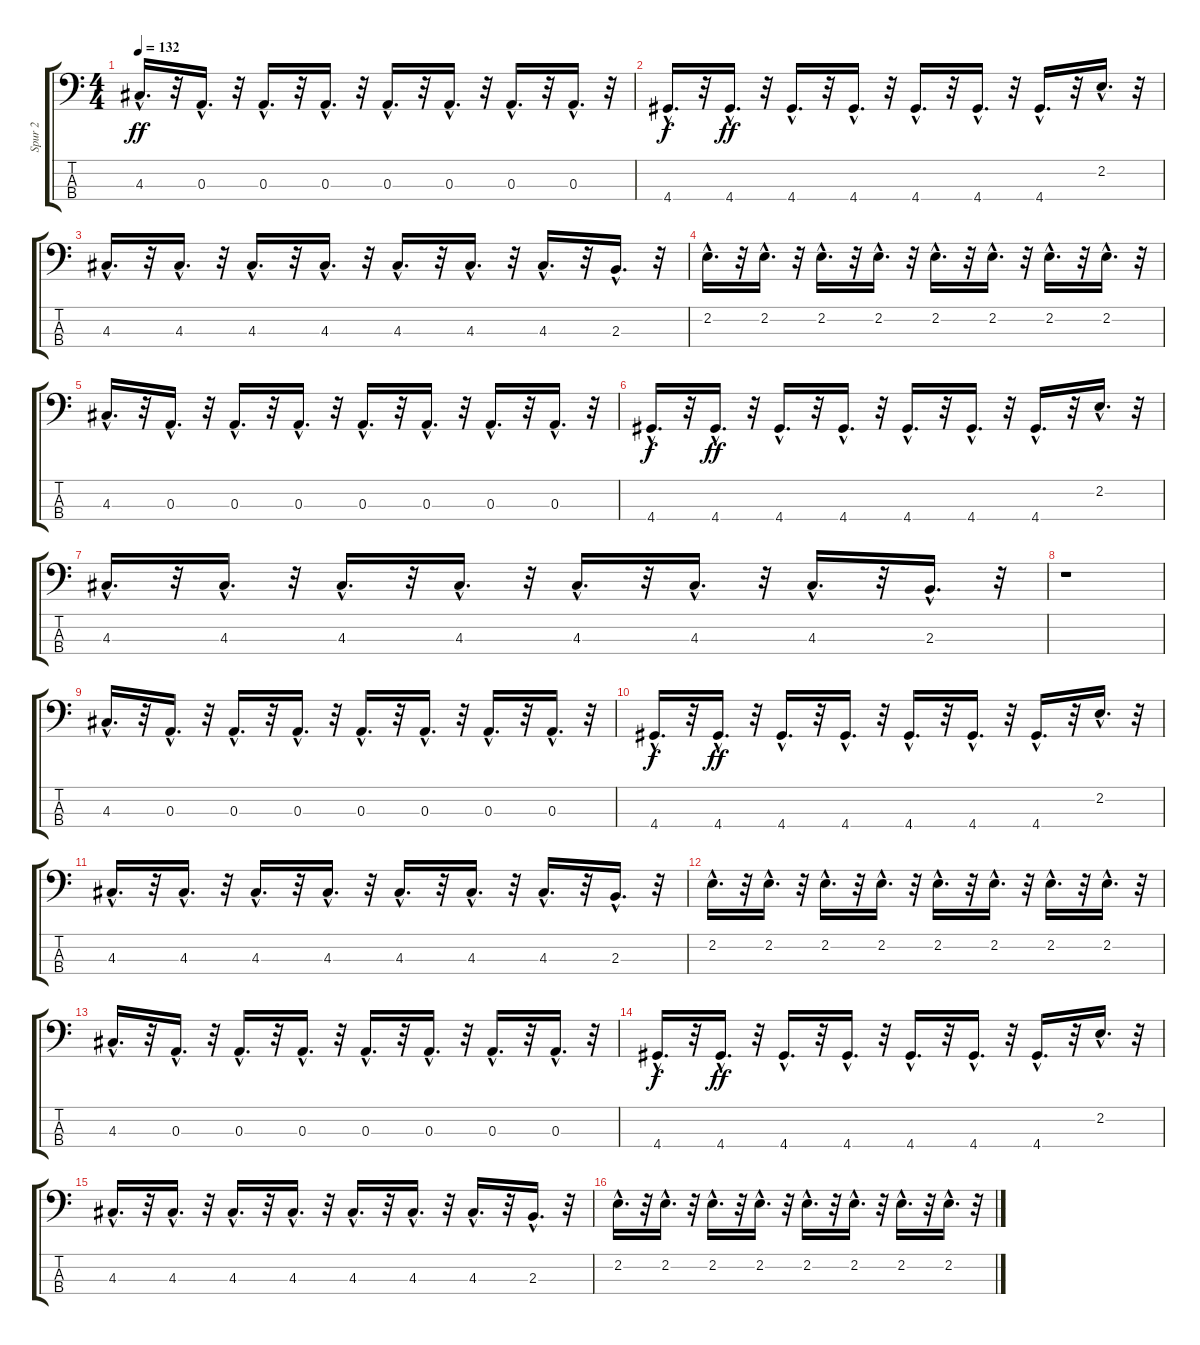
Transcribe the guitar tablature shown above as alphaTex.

\track ("Spur 2" "Spur 2") {instrument electricbassfinger}
\staff {score tabs}
\tuning (G2 D2 A1 E1) {hide}
\ts (4 4)
\tempo 132
\clef f4
\ks c
4.3{hac}.16{d dy ff} r.32 0.3{hac}.16{d} r.32 0.3{hac}.16{d} r.32 0.3{hac}.16{d} r.32 0.3{hac}.16{d} r.32 0.3{hac}.16{d} r.32 0.3{hac}.16{d} r.32 0.3{hac}.16{d} r.32 |
4.4{hac}.16{d dy f} r.32 4.4{hac}.16{d dy ff} r.32 4.4{hac}.16{d} r.32 4.4{hac}.16{d} r.32 4.4{hac}.16{d} r.32 4.4{hac}.16{d} r.32 4.4{hac}.16{d} r.32 2.2{hac}.16{d} r.32 |
4.3{hac}.16{d} r.32 4.3{hac}.16{d} r.32 4.3{hac}.16{d} r.32 4.3{hac}.16{d} r.32 4.3{hac}.16{d} r.32 4.3{hac}.16{d} r.32 4.3{hac}.16{d} r.32 2.3{hac}.16{d} r.32 |
2.2{hac}.16{d} r.32 2.2{hac}.16{d} r.32 2.2{hac}.16{d} r.32 2.2{hac}.16{d} r.32 2.2{hac}.16{d} r.32 2.2{hac}.16{d} r.32 2.2{hac}.16{d} r.32 2.2{hac}.16{d} r.32 |
4.3{hac}.16{d} r.32 0.3{hac}.16{d} r.32 0.3{hac}.16{d} r.32 0.3{hac}.16{d} r.32 0.3{hac}.16{d} r.32 0.3{hac}.16{d} r.32 0.3{hac}.16{d} r.32 0.3{hac}.16{d} r.32 |
4.4{hac}.16{d dy f} r.32 4.4{hac}.16{d dy ff} r.32 4.4{hac}.16{d} r.32 4.4{hac}.16{d} r.32 4.4{hac}.16{d} r.32 4.4{hac}.16{d} r.32 4.4{hac}.16{d} r.32 2.2{hac}.16{d} r.32 |
4.3{hac}.16{d} r.32 4.3{hac}.16{d} r.32 4.3{hac}.16{d} r.32 4.3{hac}.16{d} r.32 4.3{hac}.16{d} r.32 4.3{hac}.16{d} r.32 4.3{hac}.16{d} r.32 2.3{hac}.16{d} r.32 |
r.1 |
4.3{hac}.16{d} r.32 0.3{hac}.16{d} r.32 0.3{hac}.16{d} r.32 0.3{hac}.16{d} r.32 0.3{hac}.16{d} r.32 0.3{hac}.16{d} r.32 0.3{hac}.16{d} r.32 0.3{hac}.16{d} r.32 |
4.4{hac}.16{d dy f} r.32 4.4{hac}.16{d dy ff} r.32 4.4{hac}.16{d} r.32 4.4{hac}.16{d} r.32 4.4{hac}.16{d} r.32 4.4{hac}.16{d} r.32 4.4{hac}.16{d} r.32 2.2{hac}.16{d} r.32 |
4.3{hac}.16{d} r.32 4.3{hac}.16{d} r.32 4.3{hac}.16{d} r.32 4.3{hac}.16{d} r.32 4.3{hac}.16{d} r.32 4.3{hac}.16{d} r.32 4.3{hac}.16{d} r.32 2.3{hac}.16{d} r.32 |
2.2{hac}.16{d} r.32 2.2{hac}.16{d} r.32 2.2{hac}.16{d} r.32 2.2{hac}.16{d} r.32 2.2{hac}.16{d} r.32 2.2{hac}.16{d} r.32 2.2{hac}.16{d} r.32 2.2{hac}.16{d} r.32 |
4.3{hac}.16{d} r.32 0.3{hac}.16{d} r.32 0.3{hac}.16{d} r.32 0.3{hac}.16{d} r.32 0.3{hac}.16{d} r.32 0.3{hac}.16{d} r.32 0.3{hac}.16{d} r.32 0.3{hac}.16{d} r.32 |
4.4{hac}.16{d dy f} r.32 4.4{hac}.16{d dy ff} r.32 4.4{hac}.16{d} r.32 4.4{hac}.16{d} r.32 4.4{hac}.16{d} r.32 4.4{hac}.16{d} r.32 4.4{hac}.16{d} r.32 2.2{hac}.16{d} r.32 |
4.3{hac}.16{d} r.32 4.3{hac}.16{d} r.32 4.3{hac}.16{d} r.32 4.3{hac}.16{d} r.32 4.3{hac}.16{d} r.32 4.3{hac}.16{d} r.32 4.3{hac}.16{d} r.32 2.3{hac}.16{d} r.32 |
2.2{hac}.16{d} r.32 2.2{hac}.16{d} r.32 2.2{hac}.16{d} r.32 2.2{hac}.16{d} r.32 2.2{hac}.16{d} r.32 2.2{hac}.16{d} r.32 2.2{hac}.16{d} r.32 2.2{hac}.16{d} r.32
